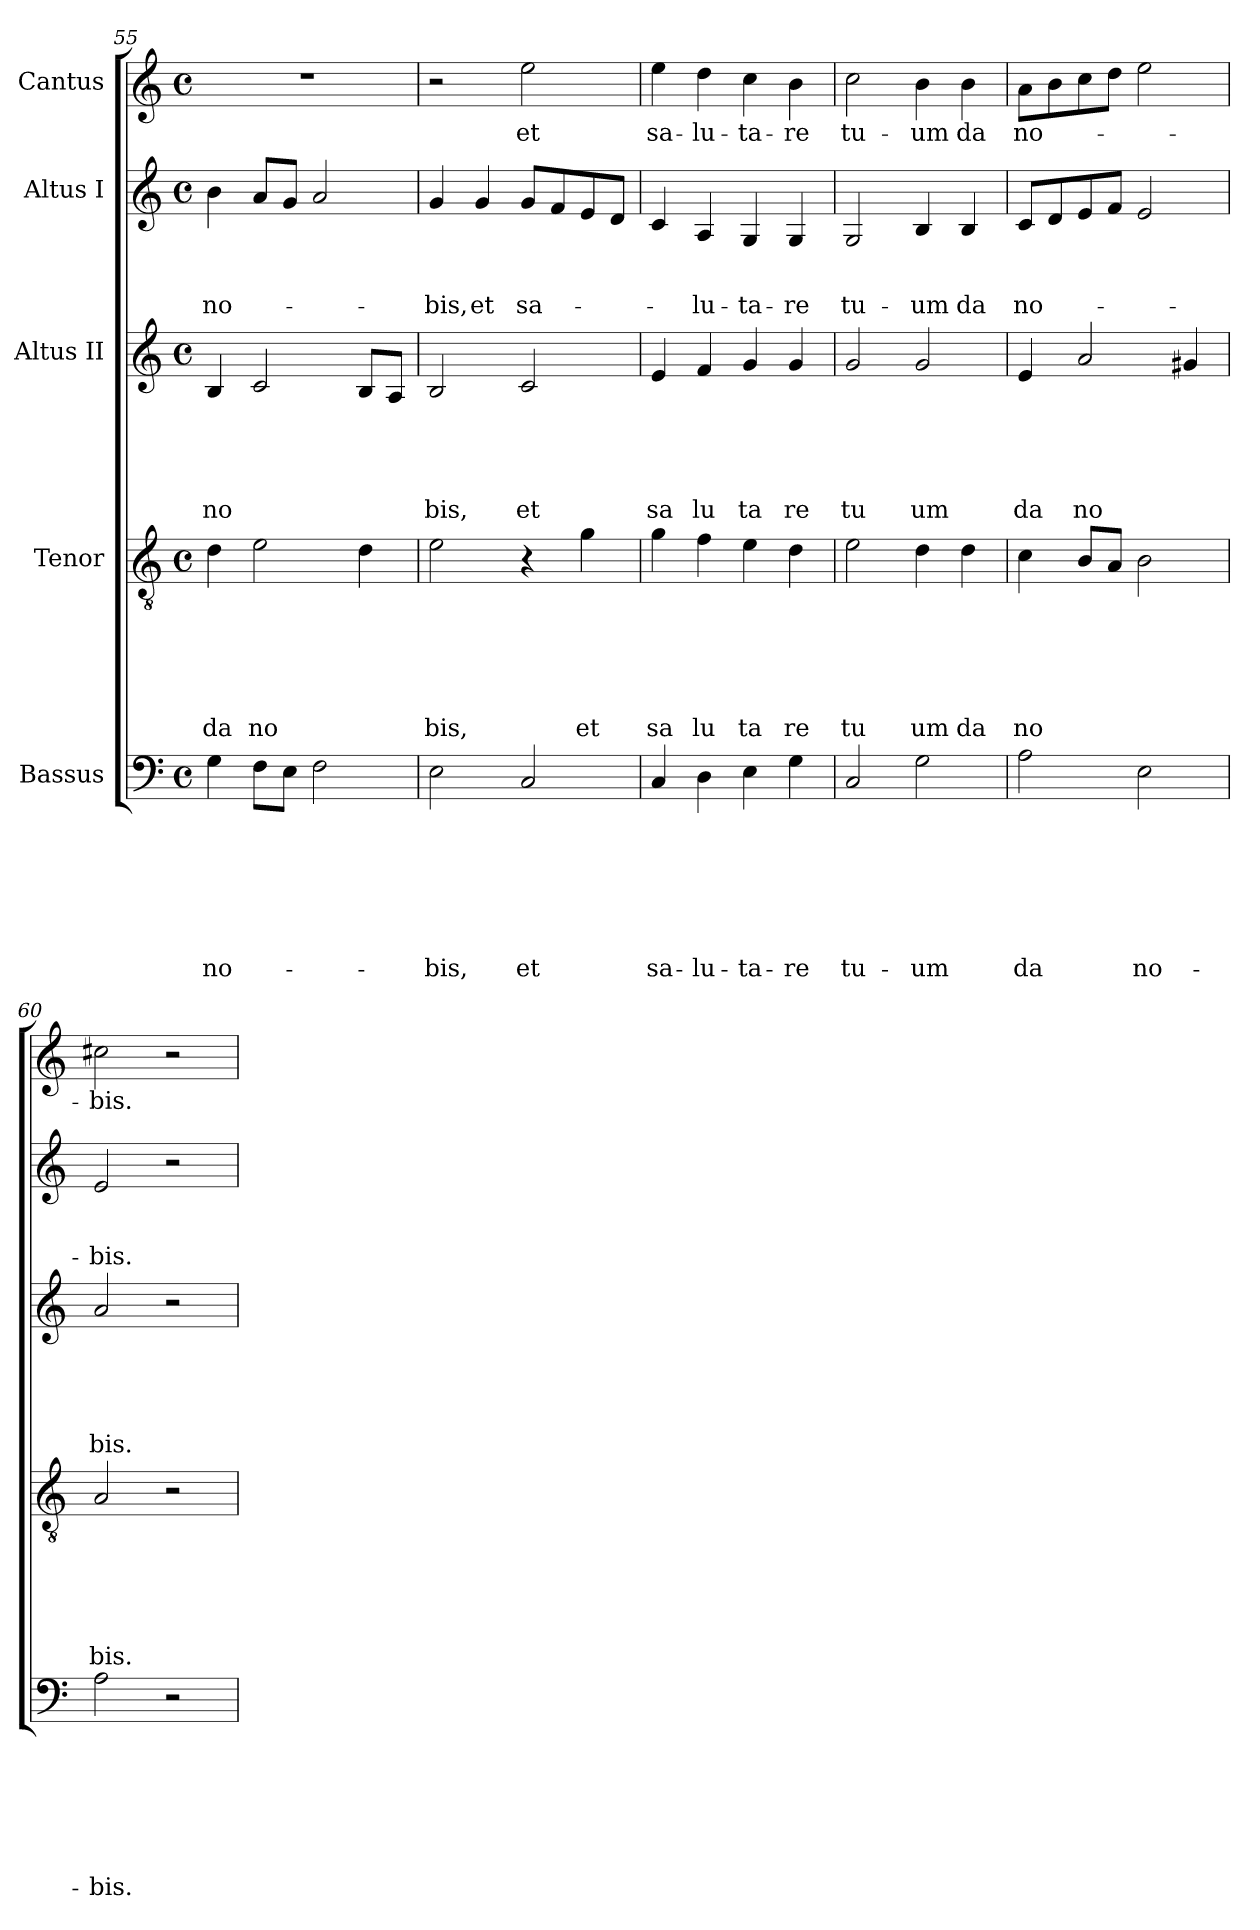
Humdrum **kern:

**kern	**text	**text	**text	**text	**text	**text	**text	**kern	**text	**text	**text	**text	**text	**text	**kern	**text	**text	**text	**text	**text	**kern	**text	**text	**text	**kern	**text
*part5	*part5	*part5	*part5	*part5	*part5	*part5	*part5	*part4	*part4	*part4	*part4	*part4	*part4	*part4	*part3	*part3	*part3	*part3	*part3	*part3	*part2	*part2	*part2	*part2	*part1	*part1
*staff5	*staff5	*staff5	*staff5	*staff5	*staff5	*staff5	*staff5	*staff4	*staff4	*staff4	*staff4	*staff4	*staff4	*staff4	*staff3	*staff3	*staff3	*staff3	*staff3	*staff3	*staff2	*staff2	*staff2	*staff2	*staff1	*staff1
*I"Bassus	*	*	*	*	*	*	*	*I"Tenor	*	*	*	*	*	*	*I"Altus II	*	*	*	*	*	*I"Altus I	*	*	*	*I"Cantus	*
*clefF4	*	*	*	*	*	*	*	*clefGv2	*	*	*	*	*	*	*clefG2	*	*	*	*	*	*clefG2	*	*	*	*clefG2	*
*k[]	*	*	*	*	*	*	*	*k[]	*	*	*	*	*	*	*k[]	*	*	*	*	*	*k[]	*	*	*	*k[]	*
*C:	*	*	*	*	*	*	*	*C:	*	*	*	*	*	*	*C:	*	*	*	*	*	*C:	*	*	*	*C:	*
*M4/4	*	*	*	*	*	*	*	*M4/4	*	*	*	*	*	*	*M4/4	*	*	*	*	*	*M4/4	*	*	*	*M4/4	*
*met(c)	*	*	*	*	*	*	*	*met(c)	*	*	*	*	*	*	*met(c)	*	*	*	*	*	*met(c)	*	*	*	*met(c)	*
=55	=55	=55	=55	=55	=55	=55	=55	=55	=55	=55	=55	=55	=55	=55	=55	=55	=55	=55	=55	=55	=55	=55	=55	=55	=55	=55
!	!	!	!	!	!	!	!LO:LY:b	!	!	!	!	!	!	!LO:LY:b	!	!	!	!	!	!LO:LY:b	!	!	!	!LO:LY:b	!	!
4G\	.	.	.	.	.	.	no-	4d\	.	.	.	.	.	da	4B/	.	.	.	.	no	4b\	.	.	no-	1r	.
!	!	!	!	!	!	!	!	!	!	!	!	!	!	!LO:LY:b	!	!	!	!	!	!	!	!	!	!	!	!
8F\L	.	.	.	.	.	.	.	2e\	.	.	.	.	.	no	2c/	.	.	.	.	.	8a/L	.	.	.	.	.
8E\J	.	.	.	.	.	.	.	.	.	.	.	.	.	.	.	.	.	.	.	.	8g/J	.	.	.	.	.
2F\	.	.	.	.	.	.	.	.	.	.	.	.	.	.	.	.	.	.	.	.	2a/	.	.	.	.	.
.	.	.	.	.	.	.	.	4d\	.	.	.	.	.	.	8B/L	.	.	.	.	.	.	.	.	.	.	.
.	.	.	.	.	.	.	.	.	.	.	.	.	.	.	8A/J	.	.	.	.	.	.	.	.	.	.	.
=56	=56	=56	=56	=56	=56	=56	=56	=56	=56	=56	=56	=56	=56	=56	=56	=56	=56	=56	=56	=56	=56	=56	=56	=56	=56	=56
!	!	!	!	!	!	!	!LO:LY:b	!	!	!	!	!	!	!LO:LY:b	!	!	!	!	!	!LO:LY:b	!	!	!	!LO:LY:b	!	!
2E\	.	.	.	.	.	.	-bis,	2e\	.	.	.	.	.	bis,	2B/	.	.	.	.	bis,	4g/	.	.	-bis,	2r	.
!	!	!	!	!	!	!	!	!	!	!	!	!	!	!	!	!	!	!	!	!	!	!	!	!LO:LY:b	!	!
.	.	.	.	.	.	.	.	.	.	.	.	.	.	.	.	.	.	.	.	.	4g/	.	.	et	.	.
!	!	!	!	!	!	!	!LO:LY:b	!	!	!	!	!	!	!	!	!	!	!	!	!LO:LY:b	!	!	!	!LO:LY:b	!	!LO:LY:b
2C/	.	.	.	.	.	.	et	4r	.	.	.	.	.	.	2c/	.	.	.	.	et	8g/L	.	.	sa-	2ee\	et
.	.	.	.	.	.	.	.	.	.	.	.	.	.	.	.	.	.	.	.	.	8f/	.	.	.	.	.
!	!	!	!	!	!	!	!	!	!	!	!	!	!	!LO:LY:b	!	!	!	!	!	!	!	!	!	!	!	!
.	.	.	.	.	.	.	.	4g\	.	.	.	.	.	et	.	.	.	.	.	.	8e/	.	.	.	.	.
.	.	.	.	.	.	.	.	.	.	.	.	.	.	.	.	.	.	.	.	.	8d/J	.	.	.	.	.
=57	=57	=57	=57	=57	=57	=57	=57	=57	=57	=57	=57	=57	=57	=57	=57	=57	=57	=57	=57	=57	=57	=57	=57	=57	=57	=57
!	!	!	!	!	!	!	!LO:LY:b	!	!	!	!	!	!	!LO:LY:b	!	!	!	!	!	!LO:LY:b	!	!	!	!	!	!LO:LY:b
4C/	.	.	.	.	.	.	sa-	4g\	.	.	.	.	.	sa	4e/	.	.	.	.	sa	4c/	.	.	.	4ee\	sa-
!	!	!	!	!	!	!	!LO:LY:b	!	!	!	!	!	!	!LO:LY:b	!	!	!	!	!	!LO:LY:b	!	!	!	!LO:LY:b	!	!LO:LY:b
4D\	.	.	.	.	.	.	-lu-	4f\	.	.	.	.	.	lu	4f/	.	.	.	.	lu	4A/	.	.	-lu-	4dd\	-lu-
!	!	!	!	!	!	!	!LO:LY:b	!	!	!	!	!	!	!LO:LY:b	!	!	!	!	!	!LO:LY:b	!	!	!	!LO:LY:b	!	!LO:LY:b
4E\	.	.	.	.	.	.	-ta-	4e\	.	.	.	.	.	ta	4g/	.	.	.	.	ta	4G/	.	.	-ta-	4cc\	-ta-
!	!	!	!	!	!	!	!LO:LY:b	!	!	!	!	!	!	!LO:LY:b	!	!	!	!	!	!LO:LY:b	!	!	!	!LO:LY:b	!	!LO:LY:b
4G\	.	.	.	.	.	.	-re	4d\	.	.	.	.	.	re	4g/	.	.	.	.	re	4G/	.	.	-re	4b\	-re
=58	=58	=58	=58	=58	=58	=58	=58	=58	=58	=58	=58	=58	=58	=58	=58	=58	=58	=58	=58	=58	=58	=58	=58	=58	=58	=58
!	!	!	!	!	!	!	!LO:LY:b	!	!	!	!	!	!	!LO:LY:b	!	!	!	!	!	!LO:LY:b	!	!	!	!LO:LY:b	!	!LO:LY:b
2C/	.	.	.	.	.	.	tu-	2e\	.	.	.	.	.	tu	2g/	.	.	.	.	tu	2G/	.	.	tu-	2cc\	tu-
!	!	!	!	!	!	!	!LO:LY:b	!	!	!	!	!	!	!LO:LY:b	!	!	!	!	!	!LO:LY:b	!	!	!	!LO:LY:b	!	!LO:LY:b
2G\	.	.	.	.	.	.	-um	4d\	.	.	.	.	.	um	2g/	.	.	.	.	um	4B/	.	.	-um	4b\	-um
!	!	!	!	!	!	!	!	!	!	!	!	!	!	!LO:LY:b	!	!	!	!	!	!	!	!	!	!LO:LY:b	!	!LO:LY:b
.	.	.	.	.	.	.	.	4d\	.	.	.	.	.	da	.	.	.	.	.	.	4B/	.	.	da	4b\	da
=59	=59	=59	=59	=59	=59	=59	=59	=59	=59	=59	=59	=59	=59	=59	=59	=59	=59	=59	=59	=59	=59	=59	=59	=59	=59	=59
!	!	!	!	!	!	!	!LO:LY:b	!	!	!	!	!	!	!LO:LY:b	!	!	!	!	!	!LO:LY:b	!	!	!	!LO:LY:b	!	!LO:LY:b
2A\	.	.	.	.	.	.	da	4c\	.	.	.	.	.	no	4e/	.	.	.	.	da	8c/L	.	.	no-	8a\L	no-
.	.	.	.	.	.	.	.	.	.	.	.	.	.	.	.	.	.	.	.	.	8d/	.	.	.	8b\	.
!	!	!	!	!	!	!	!	!	!	!	!	!	!	!	!	!	!	!	!	!LO:LY:b	!	!	!	!	!	!
.	.	.	.	.	.	.	.	8B/L	.	.	.	.	.	.	2a/	.	.	.	.	no	8e/	.	.	.	8cc\	.
.	.	.	.	.	.	.	.	8A/J	.	.	.	.	.	.	.	.	.	.	.	.	8f/J	.	.	.	8dd\J	.
!	!	!	!	!	!	!	!LO:LY:b	!	!	!	!	!	!	!	!	!	!	!	!	!	!	!	!	!	!	!
2E\	.	.	.	.	.	.	no-	2B\	.	.	.	.	.	.	.	.	.	.	.	.	2e/	.	.	.	2ee\	.
.	.	.	.	.	.	.	.	.	.	.	.	.	.	.	4g#X/	.	.	.	.	.	.	.	.	.	.	.
=60	=60	=60	=60	=60	=60	=60	=60	=60	=60	=60	=60	=60	=60	=60	=60	=60	=60	=60	=60	=60	=60	=60	=60	=60	=60	=60
!	!	!	!	!	!	!	!LO:LY:b	!	!	!	!	!	!	!LO:LY:b	!	!	!	!	!	!LO:LY:b	!	!	!	!LO:LY:b	!	!LO:LY:b
2A\	.	.	.	.	.	.	-bis.	2A/	.	.	.	.	.	bis.	2a/	.	.	.	.	bis.	2e/	.	.	-bis.	2cc#X\	-bis.
2r	.	.	.	.	.	.	.	2r	.	.	.	.	.	.	2r	.	.	.	.	.	2r	.	.	.	2r	.
=	=	=	=	=	=	=	=	=	=	=	=	=	=	=	=	=	=	=	=	=	=	=	=	=	=	=
*-	*-	*-	*-	*-	*-	*-	*-	*-	*-	*-	*-	*-	*-	*-	*-	*-	*-	*-	*-	*-	*-	*-	*-	*-	*-	*-
